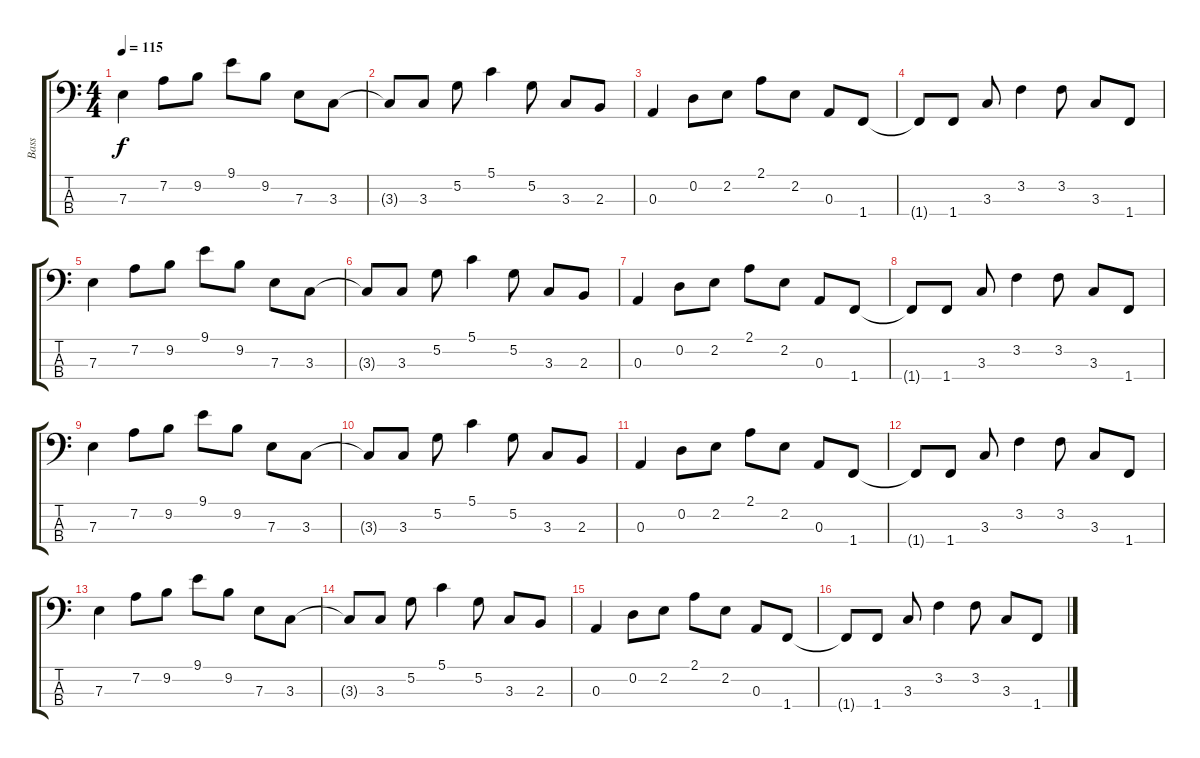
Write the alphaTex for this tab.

\track ("Bass" "Bass") {instrument electricbassfinger}
\staff {score tabs}
\tuning (G2 D2 A1 E1) {hide}
\ts (4 4)
\tempo 115
\clef f4
\ks c
7.3.4{dy f} 7.2.8 9.2.8 9.1.8 9.2.8 7.3.8 3.3.8 |
3.3{t}.8 3.3.8 5.2.8 5.1.4 5.2.8 3.3.8 2.3.8 |
0.3.4 0.2.8 2.2.8 2.1.8 2.2.8 0.3.8 1.4.8 |
1.4{t}.8 1.4.8 3.3.8 3.2.4 3.2.8 3.3.8 1.4.8 |
7.3.4 7.2.8 9.2.8 9.1.8 9.2.8 7.3.8 3.3.8 |
3.3{t}.8 3.3.8 5.2.8 5.1.4 5.2.8 3.3.8 2.3.8 |
0.3.4 0.2.8 2.2.8 2.1.8 2.2.8 0.3.8 1.4.8 |
1.4{t}.8 1.4.8 3.3.8 3.2.4 3.2.8 3.3.8 1.4.8 |
7.3.4 7.2.8 9.2.8 9.1.8 9.2.8 7.3.8 3.3.8 |
3.3{t}.8 3.3.8 5.2.8 5.1.4 5.2.8 3.3.8 2.3.8 |
0.3.4 0.2.8 2.2.8 2.1.8 2.2.8 0.3.8 1.4.8 |
1.4{t}.8 1.4.8 3.3.8 3.2.4 3.2.8 3.3.8 1.4.8 |
7.3.4 7.2.8 9.2.8 9.1.8 9.2.8 7.3.8 3.3.8 |
3.3{t}.8 3.3.8 5.2.8 5.1.4 5.2.8 3.3.8 2.3.8 |
0.3.4 0.2.8 2.2.8 2.1.8 2.2.8 0.3.8 1.4.8 |
1.4{t}.8 1.4.8 3.3.8 3.2.4 3.2.8 3.3.8 1.4.8
